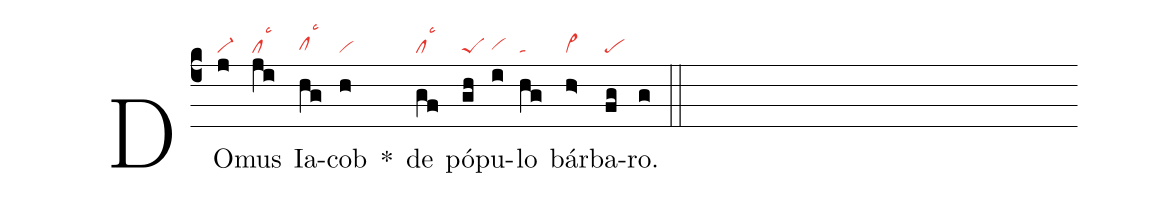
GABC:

nabc-lines:1;
%%
(c4)
DO(j|vi-)mus(ji|cllsc3) Ia(hg|clhglsc3)cob(h|vi) *()
de(gf|cllsc3) pó(gh|peS)pu(i|vihg)lo(hg|ta) bár(h>|vi>)ba(fg|pe)ro.(g) (::)
